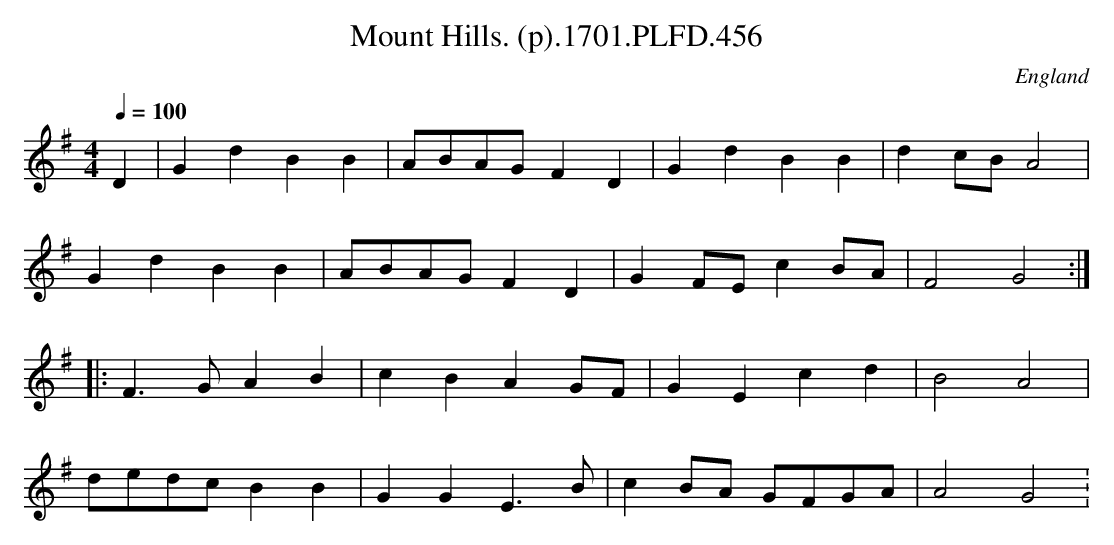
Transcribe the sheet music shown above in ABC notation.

X:1
T:Mount Hills. (p).1701.PLFD.456
M:4/4
L:1/4
Q:100
O:England
K:G % transposed from G
D|GdBB|A/B/A/G/FD|GdBB|dc/B/A2|!GdBB|A/B/A/G/FD|GF/-E/cB/-A/|F2G2:|!
|:F>GAB|cBAG/-F/|GEcd|B2A2|!d/e/d/c/BB|GGE>B|cB/-A/ G/-F/G/-A/|A2G2:
